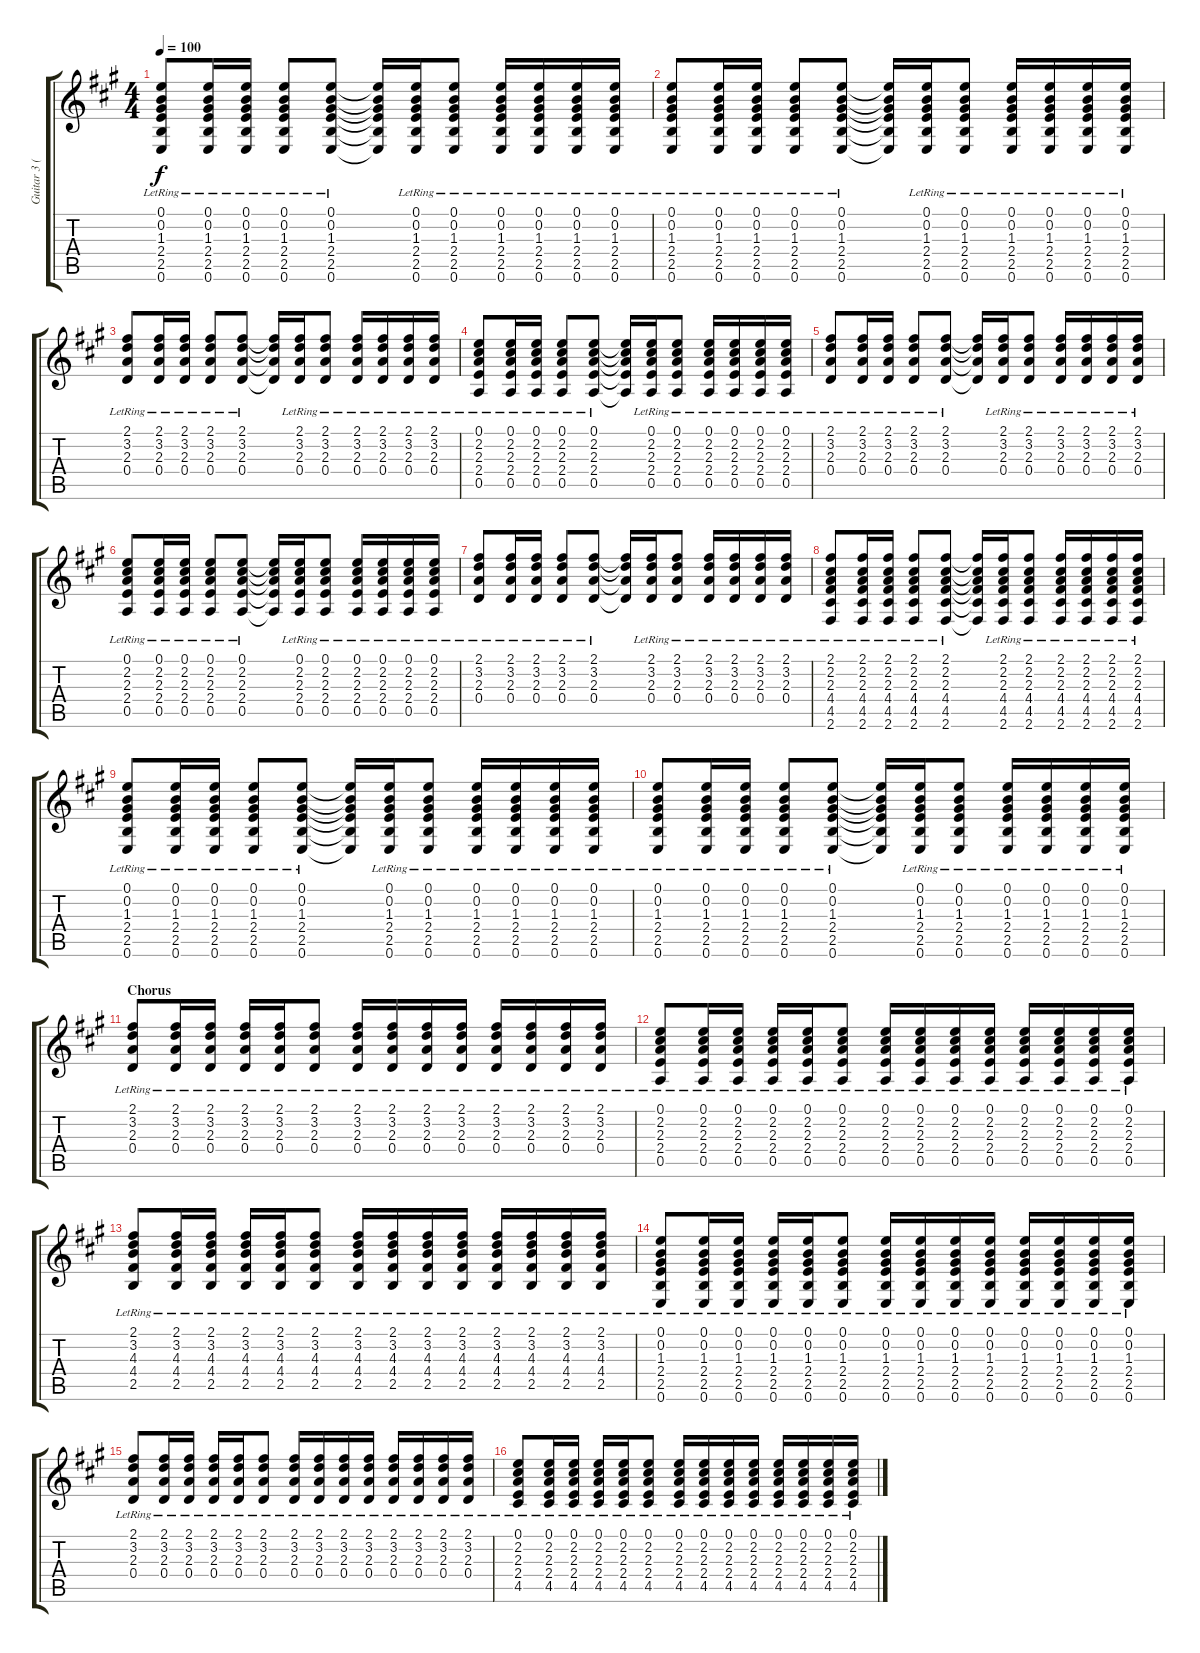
\track ("Guitar 3 (Acoustic)" "Guitar 3 (") {instrument acousticguitarsteel}
\staff {score tabs}
\tuning (E4 B3 G3 D3 A2 E2) {hide}
\ts (4 4)
\tempo 100
\clef g2
\ks f#minor
(0.1{lr} 0.2{lr} 1.3{lr} 2.4{lr} 2.5{lr} 0.6{lr}).8{dy f} (0.1{lr} 0.2{lr} 1.3{lr} 2.4{lr} 2.5{lr} 0.6{lr}).16 (0.1{lr} 0.2{lr} 1.3{lr} 2.4{lr} 2.5{lr} 0.6{lr}).16 (0.1{lr} 0.2{lr} 1.3{lr} 2.4{lr} 2.5{lr} 0.6{lr}).8 (0.1{lr} 0.2{lr} 1.3{lr} 2.4{lr} 2.5{lr} 0.6{lr}).8 (0.1{t} 0.2{t} 1.3{t} 2.4{t} 2.5{t} 0.6{t}).16 (0.1{lr} 0.2{lr} 1.3{lr} 2.4{lr} 2.5{lr} 0.6{lr}).16 (0.1{lr} 0.2{lr} 1.3{lr} 2.4{lr} 2.5{lr} 0.6{lr}).8 (0.1{lr} 0.2{lr} 1.3{lr} 2.4{lr} 2.5{lr} 0.6{lr}).16 (0.1{lr} 0.2{lr} 1.3{lr} 2.4{lr} 2.5{lr} 0.6{lr}).16 (0.1{lr} 0.2{lr} 1.3{lr} 2.4{lr} 2.5{lr} 0.6{lr}).16 (0.1{lr} 0.2{lr} 1.3{lr} 2.4{lr} 2.5{lr} 0.6{lr}).16 |
(0.1{lr} 0.2{lr} 1.3{lr} 2.4{lr} 2.5{lr} 0.6{lr}).8 (0.1{lr} 0.2{lr} 1.3{lr} 2.4{lr} 2.5{lr} 0.6{lr}).16 (0.1{lr} 0.2{lr} 1.3{lr} 2.4{lr} 2.5{lr} 0.6{lr}).16 (0.1{lr} 0.2{lr} 1.3{lr} 2.4{lr} 2.5{lr} 0.6{lr}).8 (0.1{lr} 0.2{lr} 1.3{lr} 2.4{lr} 2.5{lr} 0.6{lr}).8 (0.1{t} 0.2{t} 1.3{t} 2.4{t} 2.5{t} 0.6{t}).16 (0.1{lr} 0.2{lr} 1.3{lr} 2.4{lr} 2.5{lr} 0.6{lr}).16 (0.1{lr} 0.2{lr} 1.3{lr} 2.4{lr} 2.5{lr} 0.6{lr}).8 (0.1{lr} 0.2{lr} 1.3{lr} 2.4{lr} 2.5{lr} 0.6{lr}).16 (0.1{lr} 0.2{lr} 1.3{lr} 2.4{lr} 2.5{lr} 0.6{lr}).16 (0.1{lr} 0.2{lr} 1.3{lr} 2.4{lr} 2.5{lr} 0.6{lr}).16 (0.1{lr} 0.2{lr} 1.3{lr} 2.4{lr} 2.5{lr} 0.6{lr}).16 |
(2.1{lr} 3.2{lr} 2.3{lr} 0.4{lr}).8 (2.1{lr} 3.2{lr} 2.3{lr} 0.4{lr}).16 (2.1{lr} 3.2{lr} 2.3{lr} 0.4{lr}).16 (2.1{lr} 3.2{lr} 2.3{lr} 0.4{lr}).8 (2.1{lr} 3.2{lr} 2.3{lr} 0.4{lr}).8 (2.1{t} 3.2{t} 2.3{t} 0.4{t}).16 (2.1{lr} 3.2{lr} 2.3{lr} 0.4{lr}).16 (2.1{lr} 3.2{lr} 2.3{lr} 0.4{lr}).8 (2.1{lr} 3.2{lr} 2.3{lr} 0.4{lr}).16 (2.1{lr} 3.2{lr} 2.3{lr} 0.4{lr}).16 (2.1{lr} 3.2{lr} 2.3{lr} 0.4{lr}).16 (2.1{lr} 3.2{lr} 2.3{lr} 0.4{lr}).16 |
(0.1{lr} 2.2{lr} 2.3{lr} 2.4{lr} 0.5{lr}).8 (0.1{lr} 2.2{lr} 2.3{lr} 2.4{lr} 0.5{lr}).16 (0.1{lr} 2.2{lr} 2.3{lr} 2.4{lr} 0.5{lr}).16 (0.1{lr} 2.2{lr} 2.3{lr} 2.4{lr} 0.5{lr}).8 (0.1{lr} 2.2{lr} 2.3{lr} 2.4{lr} 0.5{lr}).8 (0.1{t} 2.2{t} 2.3{t} 2.4{t} 0.5{t}).16 (0.1{lr} 2.2{lr} 2.3{lr} 2.4{lr} 0.5{lr}).16 (0.1{lr} 2.2{lr} 2.3{lr} 2.4{lr} 0.5{lr}).8 (0.1{lr} 2.2{lr} 2.3{lr} 2.4{lr} 0.5{lr}).16 (0.1{lr} 2.2{lr} 2.3{lr} 2.4{lr} 0.5{lr}).16 (0.1{lr} 2.2{lr} 2.3{lr} 2.4{lr} 0.5{lr}).16 (0.1{lr} 2.2{lr} 2.3{lr} 2.4{lr} 0.5{lr}).16 |
(2.1{lr} 3.2{lr} 2.3{lr} 0.4{lr}).8 (2.1{lr} 3.2{lr} 2.3{lr} 0.4{lr}).16 (2.1{lr} 3.2{lr} 2.3{lr} 0.4{lr}).16 (2.1{lr} 3.2{lr} 2.3{lr} 0.4{lr}).8 (2.1{lr} 3.2{lr} 2.3{lr} 0.4{lr}).8 (2.1{t} 3.2{t} 2.3{t} 0.4{t}).16 (2.1{lr} 3.2{lr} 2.3{lr} 0.4{lr}).16 (2.1{lr} 3.2{lr} 2.3{lr} 0.4{lr}).8 (2.1{lr} 3.2{lr} 2.3{lr} 0.4{lr}).16 (2.1{lr} 3.2{lr} 2.3{lr} 0.4{lr}).16 (2.1{lr} 3.2{lr} 2.3{lr} 0.4{lr}).16 (2.1{lr} 3.2{lr} 2.3{lr} 0.4{lr}).16 |
(0.1{lr} 2.2{lr} 2.3{lr} 2.4{lr} 0.5{lr}).8 (0.1{lr} 2.2{lr} 2.3{lr} 2.4{lr} 0.5{lr}).16 (0.1{lr} 2.2{lr} 2.3{lr} 2.4{lr} 0.5{lr}).16 (0.1{lr} 2.2{lr} 2.3{lr} 2.4{lr} 0.5{lr}).8 (0.1{lr} 2.2{lr} 2.3{lr} 2.4{lr} 0.5{lr}).8 (0.1{t} 2.2{t} 2.3{t} 2.4{t} 0.5{t}).16 (0.1{lr} 2.2{lr} 2.3{lr} 2.4{lr} 0.5{lr}).16 (0.1{lr} 2.2{lr} 2.3{lr} 2.4{lr} 0.5{lr}).8 (0.1{lr} 2.2{lr} 2.3{lr} 2.4{lr} 0.5{lr}).16 (0.1{lr} 2.2{lr} 2.3{lr} 2.4{lr} 0.5{lr}).16 (0.1{lr} 2.2{lr} 2.3{lr} 2.4{lr} 0.5{lr}).16 (0.1{lr} 2.2{lr} 2.3{lr} 2.4{lr} 0.5{lr}).16 |
(2.1{lr} 3.2{lr} 2.3{lr} 0.4{lr}).8 (2.1{lr} 3.2{lr} 2.3{lr} 0.4{lr}).16 (2.1{lr} 3.2{lr} 2.3{lr} 0.4{lr}).16 (2.1{lr} 3.2{lr} 2.3{lr} 0.4{lr}).8 (2.1{lr} 3.2{lr} 2.3{lr} 0.4{lr}).8 (2.1{t} 3.2{t} 2.3{t} 0.4{t}).16 (2.1{lr} 3.2{lr} 2.3{lr} 0.4{lr}).16 (2.1{lr} 3.2{lr} 2.3{lr} 0.4{lr}).8 (2.1{lr} 3.2{lr} 2.3{lr} 0.4{lr}).16 (2.1{lr} 3.2{lr} 2.3{lr} 0.4{lr}).16 (2.1{lr} 3.2{lr} 2.3{lr} 0.4{lr}).16 (2.1{lr} 3.2{lr} 2.3{lr} 0.4{lr}).16 |
(2.1{lr} 2.2{lr} 2.3{lr} 4.4{lr} 4.5{lr} 2.6{lr}).8 (2.1{lr} 2.2{lr} 2.3{lr} 4.4{lr} 4.5{lr} 2.6{lr}).16 (2.1{lr} 2.2{lr} 2.3{lr} 4.4{lr} 4.5{lr} 2.6{lr}).16 (2.1{lr} 2.2{lr} 2.3{lr} 4.4{lr} 4.5{lr} 2.6{lr}).8 (2.1{lr} 2.2{lr} 2.3{lr} 4.4{lr} 4.5{lr} 2.6{lr}).8 (2.1{t} 2.2{t} 2.3{t} 4.4{t} 4.5{t} 2.6{t}).16 (2.1{lr} 2.2{lr} 2.3{lr} 4.4{lr} 4.5{lr} 2.6{lr}).16 (2.1{lr} 2.2{lr} 2.3{lr} 4.4{lr} 4.5{lr} 2.6{lr}).8 (2.1{lr} 2.2{lr} 2.3{lr} 4.4{lr} 4.5{lr} 2.6{lr}).16 (2.1{lr} 2.2{lr} 2.3{lr} 4.4{lr} 4.5{lr} 2.6{lr}).16 (2.1{lr} 2.2{lr} 2.3{lr} 4.4{lr} 4.5{lr} 2.6{lr}).16 (2.1{lr} 2.2{lr} 2.3{lr} 4.4{lr} 4.5{lr} 2.6{lr}).16 |
(0.1{lr} 0.2{lr} 1.3{lr} 2.4{lr} 2.5{lr} 0.6{lr}).8 (0.1{lr} 0.2{lr} 1.3{lr} 2.4{lr} 2.5{lr} 0.6{lr}).16 (0.1{lr} 0.2{lr} 1.3{lr} 2.4{lr} 2.5{lr} 0.6{lr}).16 (0.1{lr} 0.2{lr} 1.3{lr} 2.4{lr} 2.5{lr} 0.6{lr}).8 (0.1{lr} 0.2{lr} 1.3{lr} 2.4{lr} 2.5{lr} 0.6{lr}).8 (0.1{t} 0.2{t} 1.3{t} 2.4{t} 2.5{t} 0.6{t}).16 (0.1{lr} 0.2{lr} 1.3{lr} 2.4{lr} 2.5{lr} 0.6{lr}).16 (0.1{lr} 0.2{lr} 1.3{lr} 2.4{lr} 2.5{lr} 0.6{lr}).8 (0.1{lr} 0.2{lr} 1.3{lr} 2.4{lr} 2.5{lr} 0.6{lr}).16 (0.1{lr} 0.2{lr} 1.3{lr} 2.4{lr} 2.5{lr} 0.6{lr}).16 (0.1{lr} 0.2{lr} 1.3{lr} 2.4{lr} 2.5{lr} 0.6{lr}).16 (0.1{lr} 0.2{lr} 1.3{lr} 2.4{lr} 2.5{lr} 0.6{lr}).16 |
(0.1{lr} 0.2{lr} 1.3{lr} 2.4{lr} 2.5{lr} 0.6{lr}).8 (0.1{lr} 0.2{lr} 1.3{lr} 2.4{lr} 2.5{lr} 0.6{lr}).16 (0.1{lr} 0.2{lr} 1.3{lr} 2.4{lr} 2.5{lr} 0.6{lr}).16 (0.1{lr} 0.2{lr} 1.3{lr} 2.4{lr} 2.5{lr} 0.6{lr}).8 (0.1{lr} 0.2{lr} 1.3{lr} 2.4{lr} 2.5{lr} 0.6{lr}).8 (0.1{t} 0.2{t} 1.3{t} 2.4{t} 2.5{t} 0.6{t}).16 (0.1{lr} 0.2{lr} 1.3{lr} 2.4{lr} 2.5{lr} 0.6{lr}).16 (0.1{lr} 0.2{lr} 1.3{lr} 2.4{lr} 2.5{lr} 0.6{lr}).8 (0.1{lr} 0.2{lr} 1.3{lr} 2.4{lr} 2.5{lr} 0.6{lr}).16 (0.1{lr} 0.2{lr} 1.3{lr} 2.4{lr} 2.5{lr} 0.6{lr}).16 (0.1{lr} 0.2{lr} 1.3{lr} 2.4{lr} 2.5{lr} 0.6{lr}).16 (0.1{lr} 0.2{lr} 1.3{lr} 2.4{lr} 2.5{lr} 0.6{lr}).16 |
\section ("" "Chorus")
(2.1{lr} 3.2{lr} 2.3{lr} 0.4{lr}).8 (2.1{lr} 3.2{lr} 2.3{lr} 0.4{lr}).16 (2.1{lr} 3.2{lr} 2.3{lr} 0.4{lr}).16 (2.1{lr} 3.2{lr} 2.3{lr} 0.4{lr}).16 (2.1{lr} 3.2{lr} 2.3{lr} 0.4{lr}).16 (2.1{lr} 3.2{lr} 2.3{lr} 0.4{lr}).8 (2.1{lr} 3.2{lr} 2.3{lr} 0.4{lr}).16 (2.1{lr} 3.2{lr} 2.3{lr} 0.4{lr}).16 (2.1{lr} 3.2{lr} 2.3{lr} 0.4{lr}).16 (2.1{lr} 3.2{lr} 2.3{lr} 0.4{lr}).16 (2.1{lr} 3.2{lr} 2.3{lr} 0.4{lr}).16 (2.1{lr} 3.2{lr} 2.3{lr} 0.4{lr}).16 (2.1{lr} 3.2{lr} 2.3{lr} 0.4{lr}).16 (2.1{lr} 3.2{lr} 2.3{lr} 0.4{lr}).16 |
(0.1{lr} 2.2{lr} 2.3{lr} 2.4{lr} 0.5{lr}).8 (0.1{lr} 2.2{lr} 2.3{lr} 2.4{lr} 0.5{lr}).16 (0.1{lr} 2.2{lr} 2.3{lr} 2.4{lr} 0.5{lr}).16 (0.1{lr} 2.2{lr} 2.3{lr} 2.4{lr} 0.5{lr}).16 (0.1{lr} 2.2{lr} 2.3{lr} 2.4{lr} 0.5{lr}).16 (0.1{lr} 2.2{lr} 2.3{lr} 2.4{lr} 0.5{lr}).8 (0.1{lr} 2.2{lr} 2.3{lr} 2.4{lr} 0.5{lr}).16 (0.1{lr} 2.2{lr} 2.3{lr} 2.4{lr} 0.5{lr}).16 (0.1{lr} 2.2{lr} 2.3{lr} 2.4{lr} 0.5{lr}).16 (0.1{lr} 2.2{lr} 2.3{lr} 2.4{lr} 0.5{lr}).16 (0.1{lr} 2.2{lr} 2.3{lr} 2.4{lr} 0.5{lr}).16 (0.1{lr} 2.2{lr} 2.3{lr} 2.4{lr} 0.5{lr}).16 (0.1{lr} 2.2{lr} 2.3{lr} 2.4{lr} 0.5{lr}).16 (0.1{lr} 2.2{lr} 2.3{lr} 2.4{lr} 0.5{lr}).16 |
(2.1{lr} 3.2{lr} 4.3{lr} 4.4{lr} 2.5{lr}).8 (2.1{lr} 3.2{lr} 4.3{lr} 4.4{lr} 2.5{lr}).16 (2.1{lr} 3.2{lr} 4.3{lr} 4.4{lr} 2.5{lr}).16 (2.1{lr} 3.2{lr} 4.3{lr} 4.4{lr} 2.5{lr}).16 (2.1{lr} 3.2{lr} 4.3{lr} 4.4{lr} 2.5{lr}).16 (2.1{lr} 3.2{lr} 4.3{lr} 4.4{lr} 2.5{lr}).8 (2.1{lr} 3.2{lr} 4.3{lr} 4.4{lr} 2.5{lr}).16 (2.1{lr} 3.2{lr} 4.3{lr} 4.4{lr} 2.5{lr}).16 (2.1{lr} 3.2{lr} 4.3{lr} 4.4{lr} 2.5{lr}).16 (2.1{lr} 3.2{lr} 4.3{lr} 4.4{lr} 2.5{lr}).16 (2.1{lr} 3.2{lr} 4.3{lr} 4.4{lr} 2.5{lr}).16 (2.1{lr} 3.2{lr} 4.3{lr} 4.4{lr} 2.5{lr}).16 (2.1{lr} 3.2{lr} 4.3{lr} 4.4{lr} 2.5{lr}).16 (2.1{lr} 3.2{lr} 4.3{lr} 4.4{lr} 2.5{lr}).16 |
(0.1{lr} 0.2{lr} 1.3{lr} 2.4{lr} 2.5{lr} 0.6{lr}).8 (0.1{lr} 0.2{lr} 1.3{lr} 2.4{lr} 2.5{lr} 0.6{lr}).16 (0.1{lr} 0.2{lr} 1.3{lr} 2.4{lr} 2.5{lr} 0.6{lr}).16 (0.1{lr} 0.2{lr} 1.3{lr} 2.4{lr} 2.5{lr} 0.6{lr}).16 (0.1{lr} 0.2{lr} 1.3{lr} 2.4{lr} 2.5{lr} 0.6{lr}).16 (0.1{lr} 0.2{lr} 1.3{lr} 2.4{lr} 2.5{lr} 0.6{lr}).8 (0.1{lr} 0.2{lr} 1.3{lr} 2.4{lr} 2.5{lr} 0.6{lr}).16 (0.1{lr} 0.2{lr} 1.3{lr} 2.4{lr} 2.5{lr} 0.6{lr}).16 (0.1{lr} 0.2{lr} 1.3{lr} 2.4{lr} 2.5{lr} 0.6{lr}).16 (0.1{lr} 0.2{lr} 1.3{lr} 2.4{lr} 2.5{lr} 0.6{lr}).16 (0.1{lr} 0.2{lr} 1.3{lr} 2.4{lr} 2.5{lr} 0.6{lr}).16 (0.1{lr} 0.2{lr} 1.3{lr} 2.4{lr} 2.5{lr} 0.6{lr}).16 (0.1{lr} 0.2{lr} 1.3{lr} 2.4{lr} 2.5{lr} 0.6{lr}).16 (0.1{lr} 0.2{lr} 1.3{lr} 2.4{lr} 2.5{lr} 0.6{lr}).16 |
(2.1{lr} 3.2{lr} 2.3{lr} 0.4{lr}).8 (2.1{lr} 3.2{lr} 2.3{lr} 0.4{lr}).16 (2.1{lr} 3.2{lr} 2.3{lr} 0.4{lr}).16 (2.1{lr} 3.2{lr} 2.3{lr} 0.4{lr}).16 (2.1{lr} 3.2{lr} 2.3{lr} 0.4{lr}).16 (2.1{lr} 3.2{lr} 2.3{lr} 0.4{lr}).8 (2.1{lr} 3.2{lr} 2.3{lr} 0.4{lr}).16 (2.1{lr} 3.2{lr} 2.3{lr} 0.4{lr}).16 (2.1{lr} 3.2{lr} 2.3{lr} 0.4{lr}).16 (2.1{lr} 3.2{lr} 2.3{lr} 0.4{lr}).16 (2.1{lr} 3.2{lr} 2.3{lr} 0.4{lr}).16 (2.1{lr} 3.2{lr} 2.3{lr} 0.4{lr}).16 (2.1{lr} 3.2{lr} 2.3{lr} 0.4{lr}).16 (2.1{lr} 3.2{lr} 2.3{lr} 0.4{lr}).16 |
(0.1{lr} 2.2{lr} 2.3{lr} 2.4{lr} 4.5{lr}).8 (0.1{lr} 2.2{lr} 2.3{lr} 2.4{lr} 4.5{lr}).16 (0.1{lr} 2.2{lr} 2.3{lr} 2.4{lr} 4.5{lr}).16 (0.1{lr} 2.2{lr} 2.3{lr} 2.4{lr} 4.5{lr}).16 (0.1{lr} 2.2{lr} 2.3{lr} 2.4{lr} 4.5{lr}).16 (0.1{lr} 2.2{lr} 2.3{lr} 2.4{lr} 4.5{lr}).8 (0.1{lr} 2.2{lr} 2.3{lr} 2.4{lr} 4.5{lr}).16 (0.1{lr} 2.2{lr} 2.3{lr} 2.4{lr} 4.5{lr}).16 (0.1{lr} 2.2{lr} 2.3{lr} 2.4{lr} 4.5{lr}).16 (0.1{lr} 2.2{lr} 2.3{lr} 2.4{lr} 4.5{lr}).16 (0.1{lr} 2.2{lr} 2.3{lr} 2.4{lr} 4.5{lr}).16 (0.1{lr} 2.2{lr} 2.3{lr} 2.4{lr} 4.5{lr}).16 (0.1{lr} 2.2{lr} 2.3{lr} 2.4{lr} 4.5{lr}).16 (0.1{lr} 2.2{lr} 2.3{lr} 2.4{lr} 4.5{lr}).16
